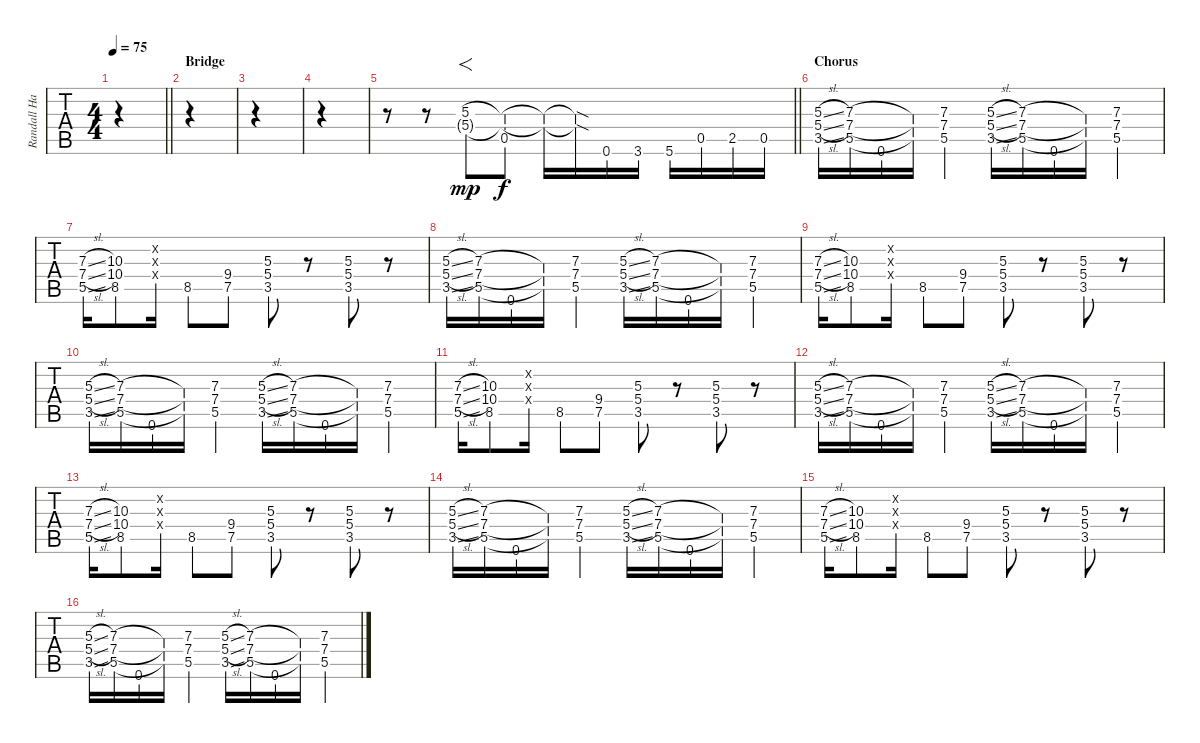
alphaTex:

\track ("Randall Hall - Rhythm Guitar" "Randall Ha") {instrument distortionguitar}
\staff {tabs}
\tuning (E4 B3 G3 D3 A2 D2) {hide}
\ts (4 4)
\tempo 75
\clef g2
\barLineRight lightlight
\ks c
|
\section ("" "Bridge")
|
|
|
\barLineRight lightlight
r.8 r.8 (5.3 5.4{g}).8{f dy mp} (5.3{t} 5.4{t} 0.5).8{dy f} (5.3{t} 5.4{t}).16 (5.3{sod t} 5.4{sod t}).16 0.6.16 3.6.16 5.6.16 0.5.16 2.5.16 0.5.16 |
\section ("" "Chorus")
(5.3{sl} 5.4{sl} 3.5{sl}).16 (7.3 7.4 5.5).16 0.6.16 (7.3{t} 7.4{t} 5.5{t}).16 (7.3 7.4 5.5).4 (5.3{sl} 5.4{sl} 3.5{sl}).16 (7.3 7.4 5.5).16 0.6.16 (7.3{t} 7.4{t} 5.5{t}).16 (7.3 7.4 5.5).4 |
(7.3{sl} 7.4{sl} 5.5{sl}).16 (10.3 10.4 8.5).8 (0.2{x} 0.3{x} 0.4{x}).16 8.5.8 (9.4 7.5).8 (5.3 5.4 3.5).8 r.8 (5.3 5.4 3.5).8 r.8 |
(5.3{sl} 5.4{sl} 3.5{sl}).16 (7.3 7.4 5.5).16 0.6.16 (7.3{t} 7.4{t} 5.5{t}).16 (7.3 7.4 5.5).4 (5.3{sl} 5.4{sl} 3.5{sl}).16 (7.3 7.4 5.5).16 0.6.16 (7.3{t} 7.4{t} 5.5{t}).16 (7.3 7.4 5.5).4 |
(7.3{sl} 7.4{sl} 5.5{sl}).16 (10.3 10.4 8.5).8 (0.2{x} 0.3{x} 0.4{x}).16 8.5.8 (9.4 7.5).8 (5.3 5.4 3.5).8 r.8 (5.3 5.4 3.5).8 r.8 |
(5.3{sl} 5.4{sl} 3.5{sl}).16 (7.3 7.4 5.5).16 0.6.16 (7.3{t} 7.4{t} 5.5{t}).16 (7.3 7.4 5.5).4 (5.3{sl} 5.4{sl} 3.5{sl}).16 (7.3 7.4 5.5).16 0.6.16 (7.3{t} 7.4{t} 5.5{t}).16 (7.3 7.4 5.5).4 |
(7.3{sl} 7.4{sl} 5.5{sl}).16 (10.3 10.4 8.5).8 (0.2{x} 0.3{x} 0.4{x}).16 8.5.8 (9.4 7.5).8 (5.3 5.4 3.5).8 r.8 (5.3 5.4 3.5).8 r.8 |
(5.3{sl} 5.4{sl} 3.5{sl}).16 (7.3 7.4 5.5).16 0.6.16 (7.3{t} 7.4{t} 5.5{t}).16 (7.3 7.4 5.5).4 (5.3{sl} 5.4{sl} 3.5{sl}).16 (7.3 7.4 5.5).16 0.6.16 (7.3{t} 7.4{t} 5.5{t}).16 (7.3 7.4 5.5).4 |
(7.3{sl} 7.4{sl} 5.5{sl}).16 (10.3 10.4 8.5).8 (0.2{x} 0.3{x} 0.4{x}).16 8.5.8 (9.4 7.5).8 (5.3 5.4 3.5).8 r.8 (5.3 5.4 3.5).8 r.8 |
(5.3{sl} 5.4{sl} 3.5{sl}).16 (7.3 7.4 5.5).16 0.6.16 (7.3{t} 7.4{t} 5.5{t}).16 (7.3 7.4 5.5).4 (5.3{sl} 5.4{sl} 3.5{sl}).16 (7.3 7.4 5.5).16 0.6.16 (7.3{t} 7.4{t} 5.5{t}).16 (7.3 7.4 5.5).4 |
(7.3{sl} 7.4{sl} 5.5{sl}).16 (10.3 10.4 8.5).8 (0.2{x} 0.3{x} 0.4{x}).16 8.5.8 (9.4 7.5).8 (5.3 5.4 3.5).8 r.8 (5.3 5.4 3.5).8 r.8 |
(5.3{sl} 5.4{sl} 3.5{sl}).16 (7.3 7.4 5.5).16 0.6.16 (7.3{t} 7.4{t} 5.5{t}).16 (7.3 7.4 5.5).4 (5.3{sl} 5.4{sl} 3.5{sl}).16 (7.3 7.4 5.5).16 0.6.16 (7.3{t} 7.4{t} 5.5{t}).16 (7.3 7.4 5.5).4
